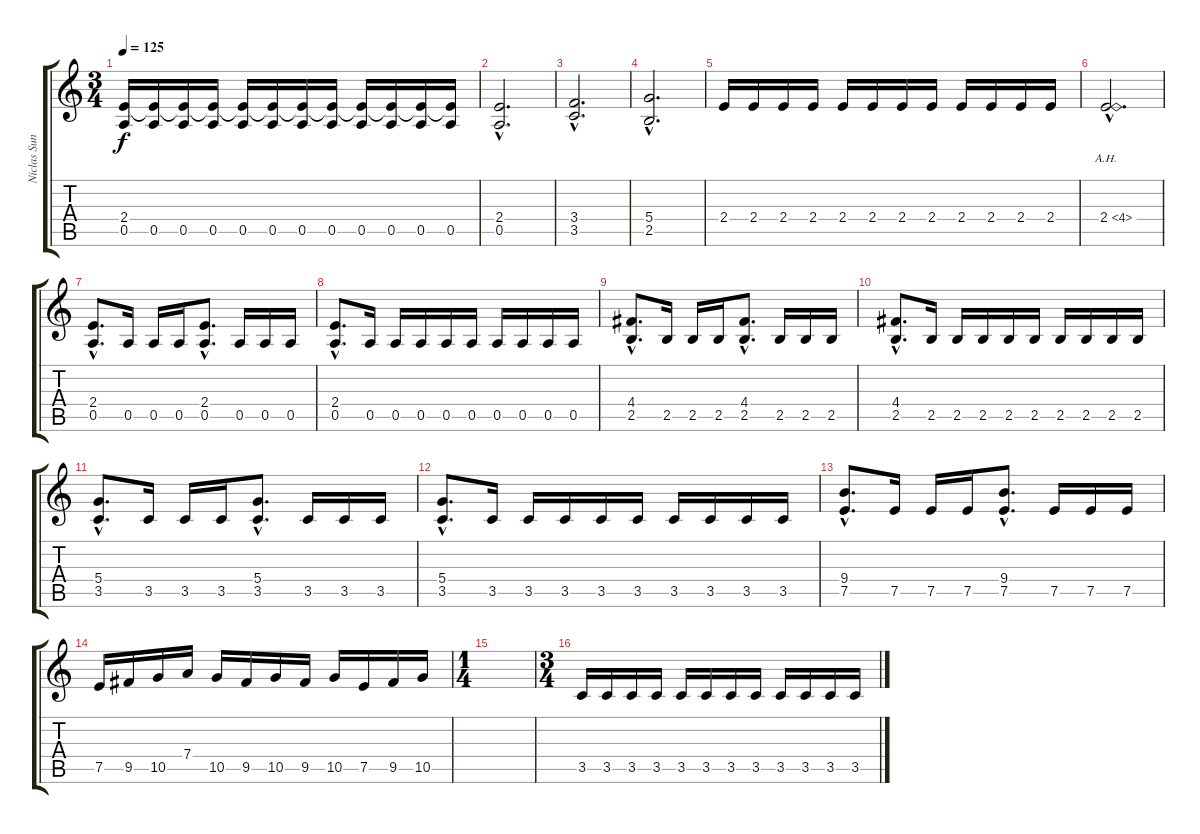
\track ("Niclas Sundin" "Niclas Sun") {instrument distortionguitar}
\staff {score tabs}
\tuning (E4 B3 G3 D3 A2 E2) {hide}
\ts (3 4)
\tempo 125
\clef g2
\ks c
(2.4 0.5).16{dy f} (2.4{t} 0.5).16 (2.4{t} 0.5).16 (2.4{t} 0.5).16 (2.4{t} 0.5).16 (2.4{t} 0.5).16 (2.4{t} 0.5).16 (2.4{t} 0.5).16 (2.4{t} 0.5).16 (2.4{t} 0.5).16 (2.4{t} 0.5).16 (2.4{t} 0.5).16 |
(2.4{hac} 0.5{hac}).2{d} |
(3.4{hac} 3.5{hac}).2{d} |
(5.4{hac} 2.5{hac}).2{d} |
2.4.16 2.4.16 2.4.16 2.4.16 2.4.16 2.4.16 2.4.16 2.4.16 2.4.16 2.4.16 2.4.16 2.4.16 |
2.4{ah 2 hac}.2{d} |
(2.4{hac} 0.5{hac}).8{d} 0.5.16 0.5.16 0.5.16 (2.4{hac} 0.5{hac}).8{d} 0.5.16 0.5.16 0.5.16 |
(2.4{hac} 0.5{hac}).8{d} 0.5.16 0.5.16 0.5.16 0.5.16 0.5.16 0.5.16 0.5.16 0.5.16 0.5.16 |
(4.4{hac} 2.5{hac}).8{d} 2.5.16 2.5.16 2.5.16 (4.4{hac} 2.5{hac}).8{d} 2.5.16 2.5.16 2.5.16 |
(4.4{hac} 2.5{hac}).8{d} 2.5.16 2.5.16 2.5.16 2.5.16 2.5.16 2.5.16 2.5.16 2.5.16 2.5.16 |
(5.4{hac} 3.5{hac}).8{d} 3.5.16 3.5.16 3.5.16 (5.4{hac} 3.5{hac}).8{d} 3.5.16 3.5.16 3.5.16 |
(5.4{hac} 3.5{hac}).8{d} 3.5.16 3.5.16 3.5.16 3.5.16 3.5.16 3.5.16 3.5.16 3.5.16 3.5.16 |
(9.4{hac} 7.5{hac}).8{d} 7.5.16 7.5.16 7.5.16 (9.4{hac} 7.5{hac}).8{d} 7.5.16 7.5.16 7.5.16 |
7.5.16 9.5.16 10.5.16 7.4.16 10.5.16 9.5.16 10.5.16 9.5.16 10.5.16 7.5.16 9.5.16 10.5.16 |
\ts (1 4)
|
\ts (3 4)
3.5.16 3.5.16 3.5.16 3.5.16 3.5.16 3.5.16 3.5.16 3.5.16 3.5.16 3.5.16 3.5.16 3.5.16
